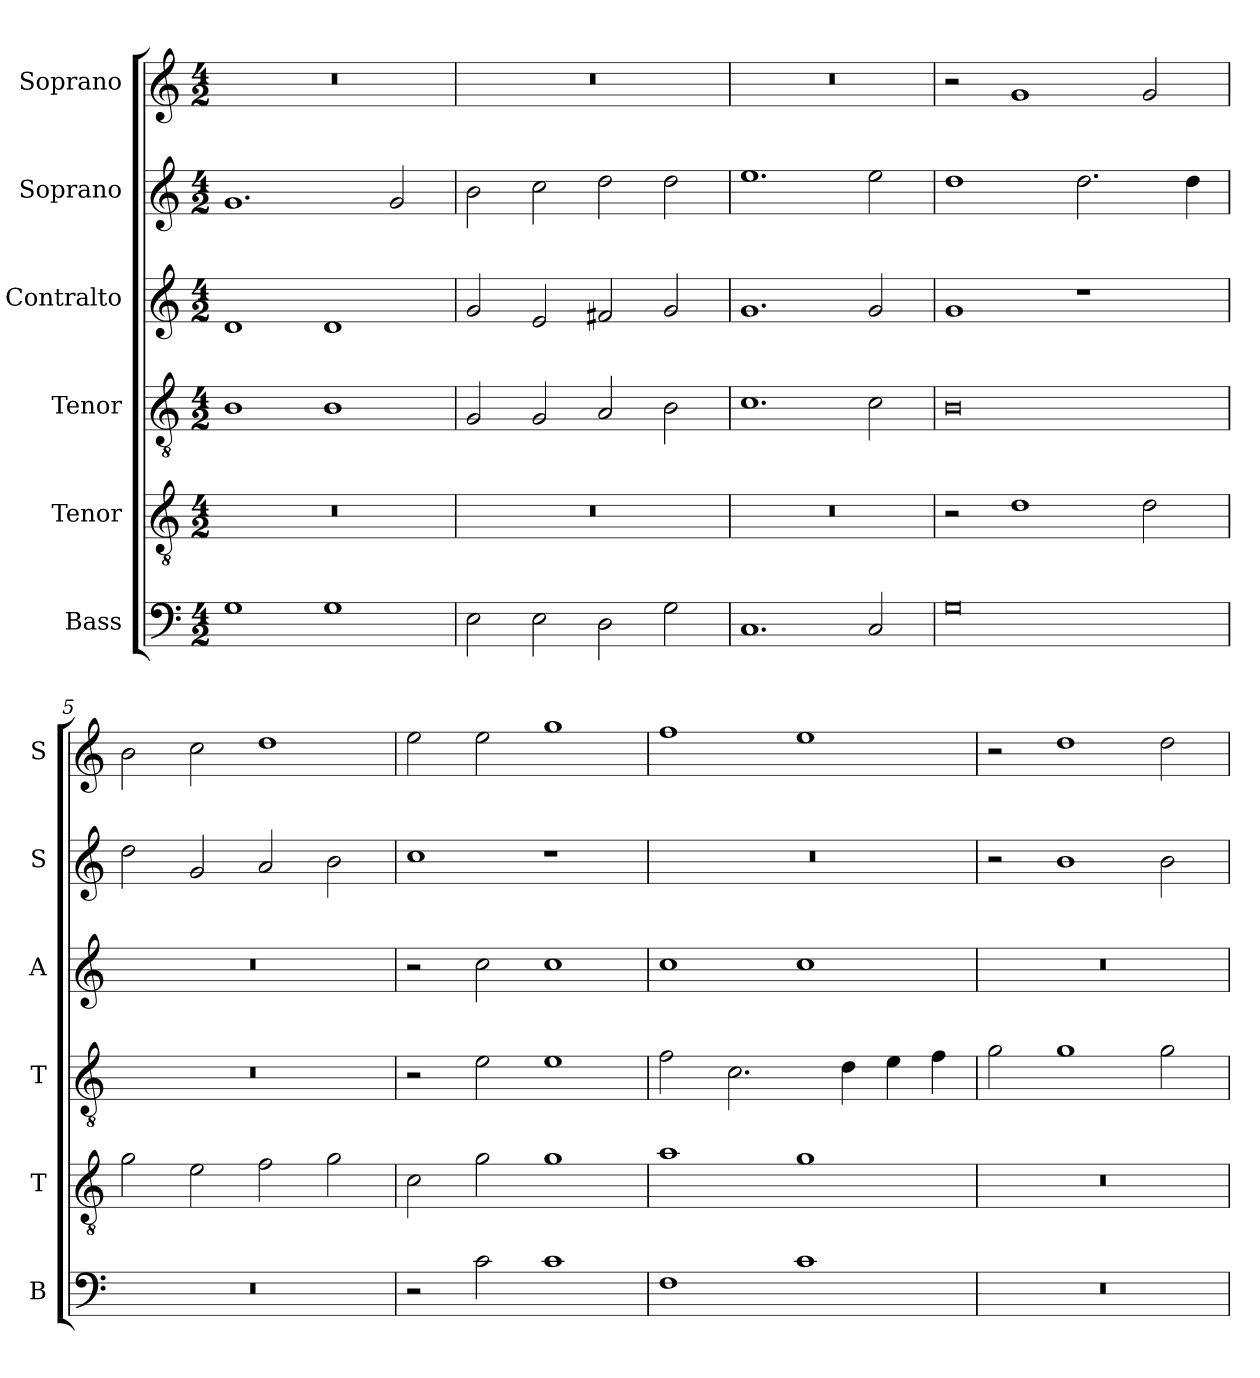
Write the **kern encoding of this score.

**kern	**kern	**kern	**kern	**kern	**kern
*part6	*part5	*part4	*part3	*part2	*part1
*staff6	*staff5	*staff4	*staff3	*staff2	*staff1
*I"Bass	*I"Tenor	*I"Tenor	*I"Contralto	*I"Soprano	*I"Soprano
*I'B	*I'T	*I'T	*I'A	*I'S	*I'S
*clefF4	*clefGv2	*clefGv2	*clefG2	*clefG2	*clefG2
*k[]	*k[]	*k[]	*k[]	*k[]	*k[]
*G:mix	*G:mix	*G:mix	*G:mix	*G:mix	*G:mix
*M4/2	*M4/2	*M4/2	*M4/2	*M4/2	*M4/2
=1	=1	=1	=1	=1	=1
1G	0r	1B	1d	1.g	0r
1G	.	1B	1d	.	.
.	.	.	.	2g	.
=2	=2	=2	=2	=2	=2
2E	0r	2G	2g	2b	0r
2E	.	2G	2e	2cc	.
2D	.	2A	2f#X	2dd	.
2G	.	2B	2g	2dd	.
=3	=3	=3	=3	=3	=3
1.C	0r	1.c	1.g	1.ee	0r
2C	.	2c	2g	2ee	.
=4	=4	=4	=4	=4	=4
0G	2r	0B	1g	1dd	2r
.	1d	.	.	.	1g
.	.	.	1r	2.dd	.
.	2d	.	.	.	2g
.	.	.	.	4dd	.
=5	=5	=5	=5	=5	=5
0r	2g	0r	0r	2dd	2b
.	2e	.	.	2g	2cc
.	2f	.	.	2a	1dd
.	2g	.	.	2b	.
=6	=6	=6	=6	=6	=6
2r	2c	2r	2r	1cc	2ee
2c	2g	2e	2cc	.	2ee
1c	1g	1e	1cc	1r	1gg
=7	=7	=7	=7	=7	=7
1F	1a	2f	1cc	0r	1ff
.	.	2.c	.	.	.
1c	1g	.	1cc	.	1ee
.	.	4d	.	.	.
.	.	4e	.	.	.
.	.	4f	.	.	.
=8	=8	=8	=8	=8	=8
0r	0r	2g	0r	2r	2r
.	.	1g	.	1b	1dd
.	.	2g	.	2b	2dd
=	=	=	=	=	=
*-	*-	*-	*-	*-	*-
